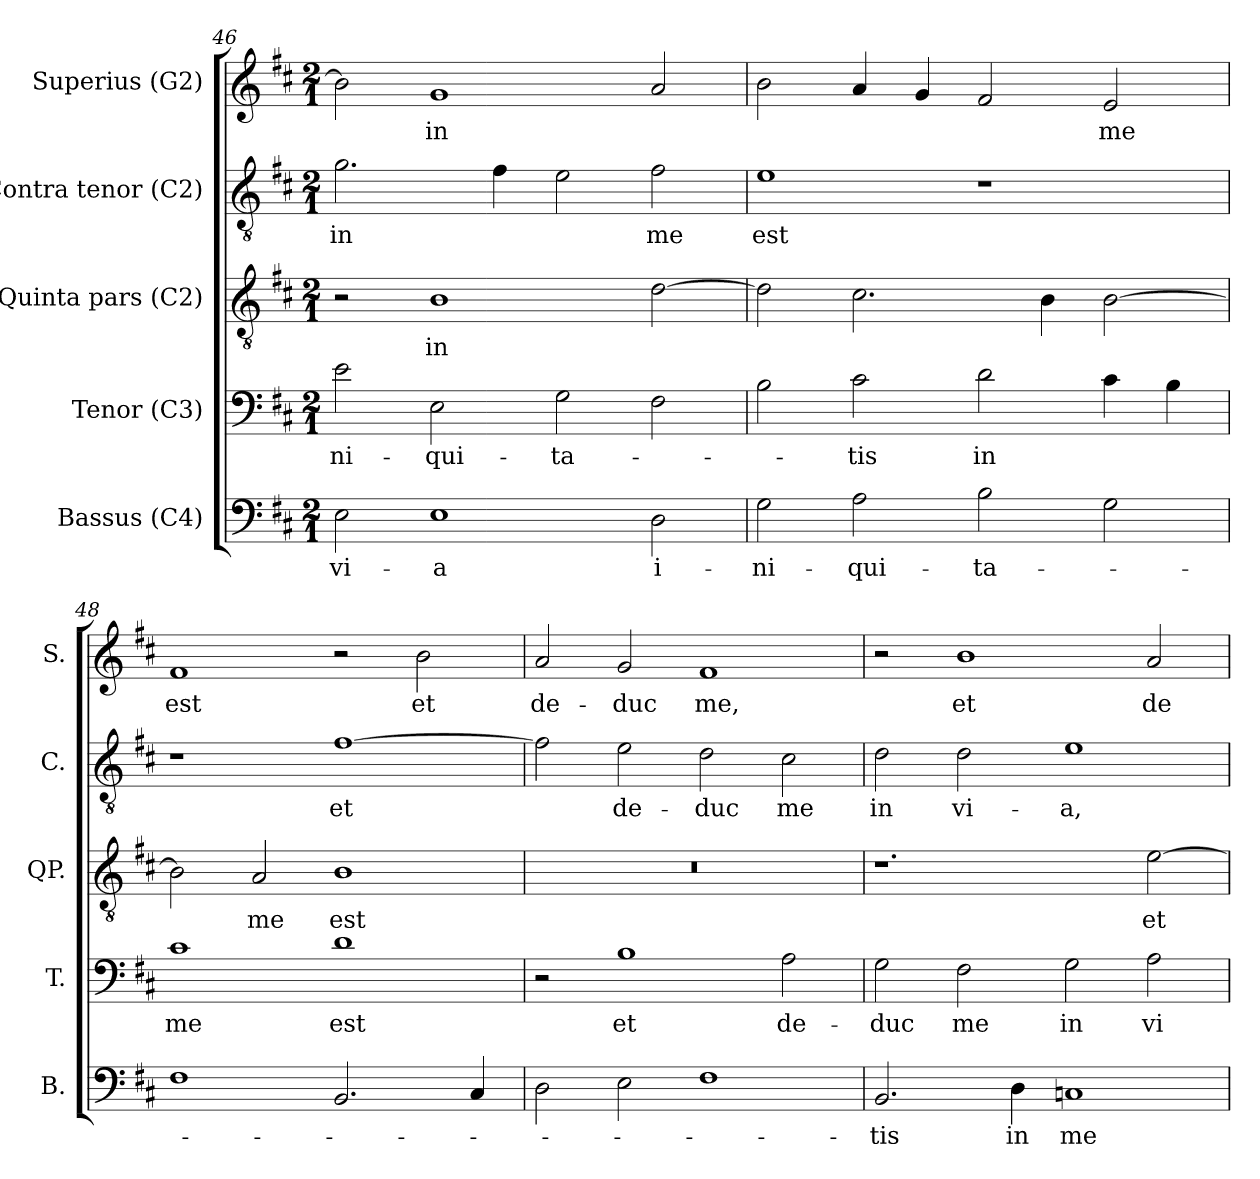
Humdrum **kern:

**kern	**text	**kern	**text	**kern	**text	**kern	**text	**kern	**text
*part5	*part5	*part4	*part4	*part3	*part3	*part2	*part2	*part1	*part1
*staff5	*staff5	*staff4	*staff4	*staff3	*staff3	*staff2	*staff2	*staff1	*staff1
*I"Bassus (C4)	*	*I"Tenor (C3)	*	*I"Quinta pars (C2)	*	*I"Contra tenor (C2)	*	*I"Superius (G2)	*
*I'B.	*	*I'T.	*	*I'QP.	*	*I'C.	*	*I'S.	*
*clefF4	*	*clefF4	*	*clefGv2	*	*clefGv2	*	*clefG2	*
*	*	*ITrd7c12	*	*ITrd7c12	*	*ITrd7c12	*	*	*
*k[f#c#]	*	*k[f#c#]	*	*k[f#c#]	*	*k[f#c#]	*	*k[f#c#]	*
*D:	*	*D:	*	*D:	*	*D:	*	*D:	*
*M2/1	*	*M2/1	*	*M2/1	*	*M2/1	*	*M2/1	*
=46	=46	=46	=46	=46	=46	=46	=46	=46	=46
!	!LO:LY:b:color=#000000	!	!	!	!	!	!	!	!
!	!	!	!LO:LY:b:color=#000000	!	!	!	!	!	!
!	!	!	!	!	!	!	!LO:LY:b:color=#000000	!	!
2Ei\	vi-	2Ei\	-ni-	2r	.	2.Gi\	in	2bi\]	.
!	!LO:LY:b:color=#000000	!	!	!	!	!	!	!	!
!	!	!	!LO:LY:b:color=#000000	!	!	!	!	!	!
!	!	!	!	!	!LO:LY:b:color=#000000	!	!	!	!
!	!	!	!	!	!	!	!	!	!LO:LY:b:color=#000000
1Ei	-a	2EEi\	-qui-	1BBi	in	.	.	1gi	in
.	.	.	.	.	.	4F#i\	.	.	.
!	!	!	!LO:LY:b:color=#000000	!	!	!	!	!	!
.	.	2GGi\	-ta-	.	.	2Ei\	.	.	.
!	!LO:LY:b:color=#000000	!	!	!	!	!	!	!	!
!	!	!	!	!	!	!	!LO:LY:b:color=#000000	!	!
2Di\	i-	2FF#i\	.	[2Di\	.	2F#i\	me	2ai/	.
=47	=47	=47	=47	=47	=47	=47	=47	=47	=47
!	!LO:LY:b:color=#000000	!	!	!	!	!	!	!	!
!	!	!	!	!	!	!	!LO:LY:b:color=#000000	!	!
2Gi\	-ni-	2BBi\	.	2Di\]	.	1Ei	est	2bi\	.
!	!LO:LY:b:color=#000000	!	!	!	!	!	!	!	!
!	!	!	!LO:LY:b:color=#000000	!	!	!	!	!	!
2Ai\	-qui-	2C#i\	-tis	2.C#i\	.	.	.	4ai/	.
.	.	.	.	.	.	.	.	4gi/	.
!	!LO:LY:b:color=#000000	!	!	!	!	!	!	!	!
!	!	!	!LO:LY:b:color=#000000	!	!	!	!	!	!
2Bi\	-ta-	2Di\	in	.	.	1r	.	2f#i/	.
.	.	.	.	4BBi\	.	.	.	.	.
!	!	!	!	!	!	!	!	!	!LO:LY:b:color=#000000
2Gi\	.	4C#i\	.	[2BBi\	.	.	.	2ei/	me
.	.	4BBi\	.	.	.	.	.	.	.
=48	=48	=48	=48	=48	=48	=48	=48	=48	=48
!	!	!	!LO:LY:b:color=#000000	!	!	!	!	!	!
!	!	!	!	!	!	!	!	!	!LO:LY:b:color=#000000
1F#i	.	1C#i	me	2BBi\]	.	1r	.	1f#i	est
!	!	!	!	!	!LO:LY:b:color=#000000	!	!	!	!
.	.	.	.	2AAi/	me	.	.	.	.
!	!	!	!LO:LY:b:color=#000000	!	!	!	!	!	!
!	!	!	!	!	!LO:LY:b:color=#000000	!	!	!	!
!	!	!	!	!	!	!	!LO:LY:b:color=#000000	!	!
2.BBi/	.	1Di	est	1BBi	est	[1F#i	et	2r	.
!	!	!	!	!	!	!	!	!	!LO:LY:b:color=#000000
.	.	.	.	.	.	.	.	2bi\	et
4C#i/	.	.	.	.	.	.	.	.	.
!!LO:PB:g=z
=49	=49	=49	=49	=49	=49	=49	=49	=49	=49
!	!	!	!	!LO:N:vis=1	!	!	!	!	!
!	!	!	!	!	!	!	!	!	!LO:LY:b:color=#000000
2Di\	.	2r	.	0r	.	2F#i\]	.	2ai/	de-
!	!	!	!LO:LY:b:color=#000000	!	!	!	!	!	!
!	!	!	!	!	!	!	!LO:LY:b:color=#000000	!	!
!	!	!	!	!	!	!	!	!	!LO:LY:b:color=#000000
2Ei\	.	1BBi	et	.	.	2Ei\	de-	2gi/	-duc
!	!	!	!	!	!	!	!LO:LY:b:color=#000000	!	!
!	!	!	!	!	!	!	!	!	!LO:LY:b:color=#000000
1F#i	.	.	.	.	.	2Di\	-duc	1f#i	me,
!	!	!	!LO:LY:b:color=#000000	!	!	!	!	!	!
!	!	!	!	!	!	!	!LO:LY:b:color=#000000	!	!
.	.	2AAi\	de-	.	.	2C#i\	me	.	.
=50	=50	=50	=50	=50	=50	=50	=50	=50	=50
!	!LO:LY:b:color=#000000	!	!	!	!	!	!	!	!
!	!	!	!LO:LY:b:color=#000000	!	!	!	!	!	!
!	!	!	!	!	!	!	!LO:LY:b:color=#000000	!	!
2.BBi/	-tis	2GGi\	-duc	1.r	.	2Di\	in	2r	.
!	!	!	!LO:LY:b:color=#000000	!	!	!	!	!	!
!	!	!	!	!	!	!	!LO:LY:b:color=#000000	!	!
!	!	!	!	!	!	!	!	!	!LO:LY:b:color=#000000
.	.	2FF#i\	me	.	.	2Di\	vi-	1bi	et
!	!LO:LY:b:color=#000000	!	!	!	!	!	!	!	!
4Di\	in	.	.	.	.	.	.	.	.
!	!LO:LY:b:color=#000000	!	!	!	!	!	!	!	!
!	!	!	!LO:LY:b:color=#000000	!	!	!	!	!	!
!	!	!	!	!	!	!	!LO:LY:b:color=#000000	!	!
1Cni	me	2GGi\	in	.	.	1Ei	-a,	.	.
!	!	!	!LO:LY:b:color=#000000	!	!	!	!	!	!
!	!	!	!	!	!LO:LY:b:color=#000000	!	!	!	!
!	!	!	!	!	!	!	!	!	!LO:LY:b:color=#000000
.	.	2AAi\	vi-	[2Ei\	et	.	.	2ai/	de-
=	=	=	=	=	=	=	=	=	=
*-	*-	*-	*-	*-	*-	*-	*-	*-	*-
